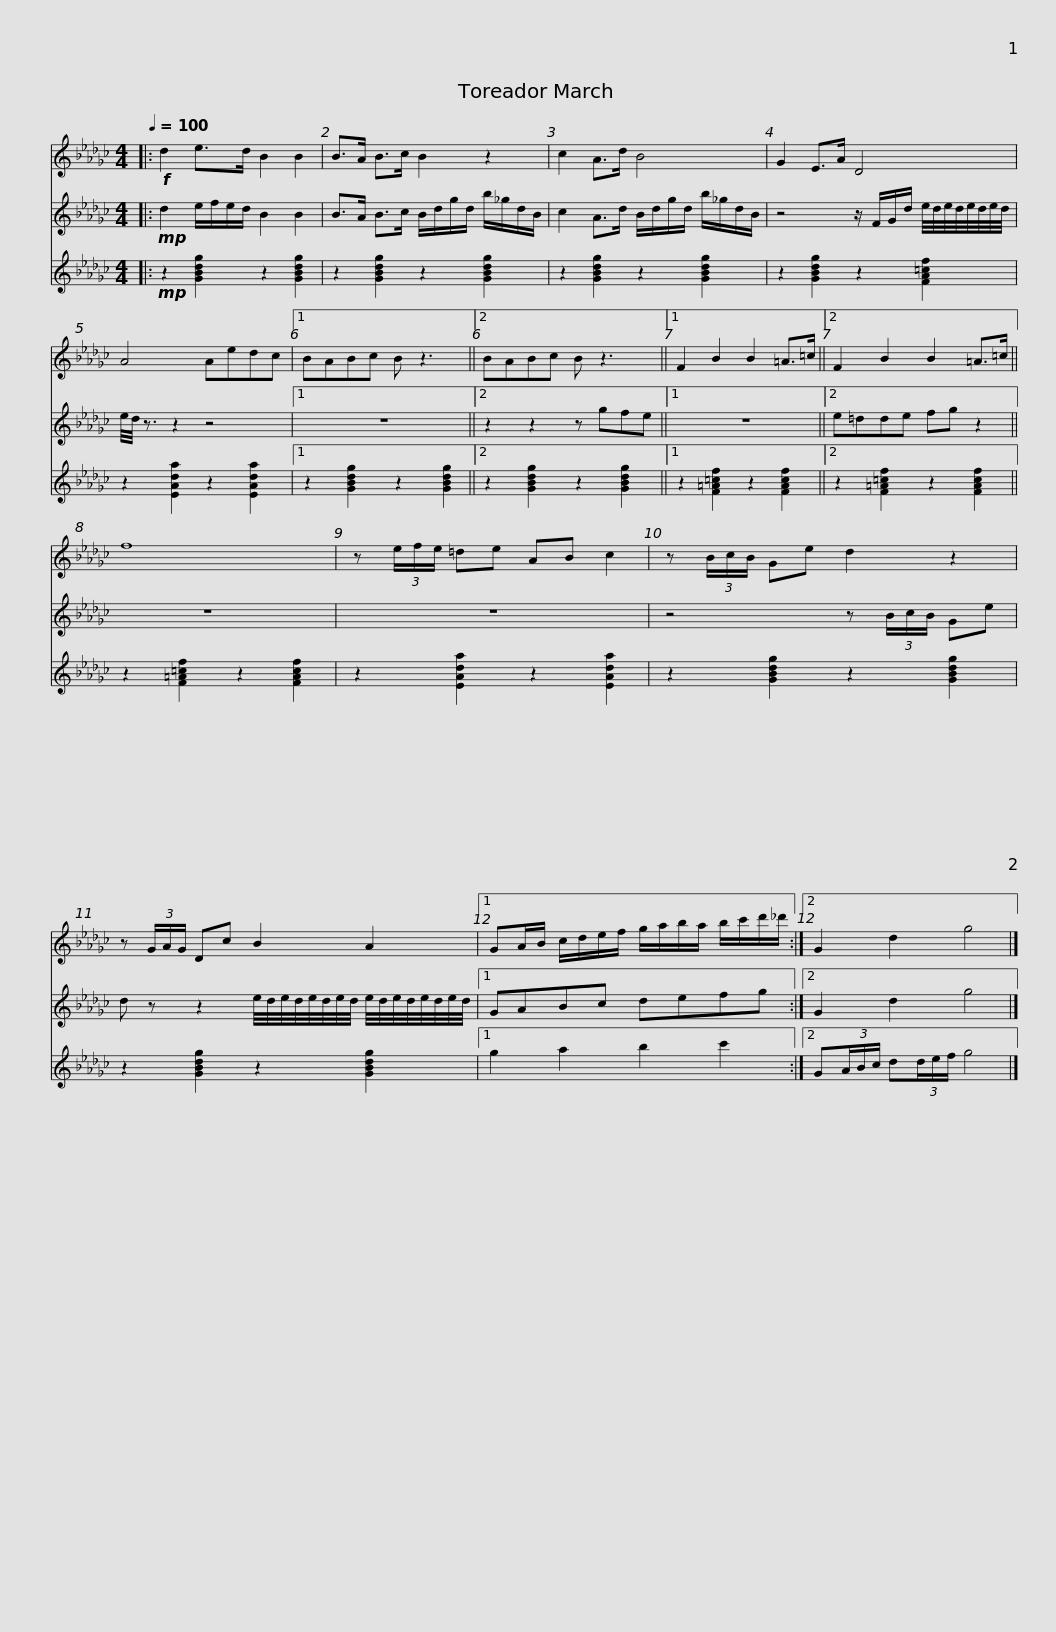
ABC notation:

X:1
%%score 1 2 3
L:1/8
Q:1/4=100
M:4/4
I:linebreak $
K:Gb
V:1 treble transpose=24
V:2 treble transpose=24
V:3 treble transpose=24
V:1
|:!f! d2 e>d B2 B2 | B>A B>c B2 z2 | c2 A>d B4 |$ G2 E>A D4 | A4 Aedc |1 %5
 BABc B z3 ||2 BABc B z3 ||1$ F2 B2 B2 =A>=c ||2 F2 B2 B2 =A>=c || f8 | %10
 z (3e/f/e/ =de AB c2 |$ z (3B/c/B/ Ge d2 z2 | z (3G/A/G/ Dc B2 A2 |1$ GA/B/ c/d/e/f/ g/a/b/a/ b/c'/d'/_d'/ :|2 G2 d2 g4 |] %15
V:2
|:!mp! d2 e/f/e/d/ B2 B2 | B>A B>c B/d/g/d/ b/_g/d/B/ | c2 A>d B/d/g/d/ b/_g/d/B/ |$ z4 z/ F/G/d/ e/4d/4e/4d/4e/4d/4e/4d/4 | e/4d/4 z3/2 z2 z4 |1 %5
 z8 ||2 z2 z2 z gfe ||1$ z8 ||2 e=dde fg z2 || z8 | %10
 z8 |$ z4 z (3B/c/B/ Ge | d z z2 e/4d/4e/4d/4e/4d/4e/4d/4 e/4d/4e/4d/4e/4d/4e/4d/4 |1$ GABc defg :|2 G2 d2 g4 |] %15
V:3
|:!mp! z2 [GBdg]2 z2 [GBdg]2 | z2 [GBdg]2 z2 [GBdg]2 | z2 [GBdg]2 z2 [GBdg]2 |$ z2 [GBdg]2 z2 [FA=cf]2 | z2 [EAda]2 z2 [EAda]2 |1 %5
 z2 [GBdg]2 z2 [GBdg]2 ||2 z2 [GBdg]2 z2 [GBdg]2 ||1$ z2 [F=A=cf]2 z2 [FAcf]2 ||2 z2 [F=A=cf]2 z2 [FAcf]2 || z2 [F=A=cf]2 z2 [FAcf]2 | %10
 z2 [EAda]2 z2 [EAda]2 |$ z2 [GBdg]2 z2 [GBdg]2 | z2 [GBdg]2 z2 [GBdg]2 |1$ g2 a2 b2 c'2 :|2 G(3A/B/c/ d(3d/e/f/ g4 |] %15
